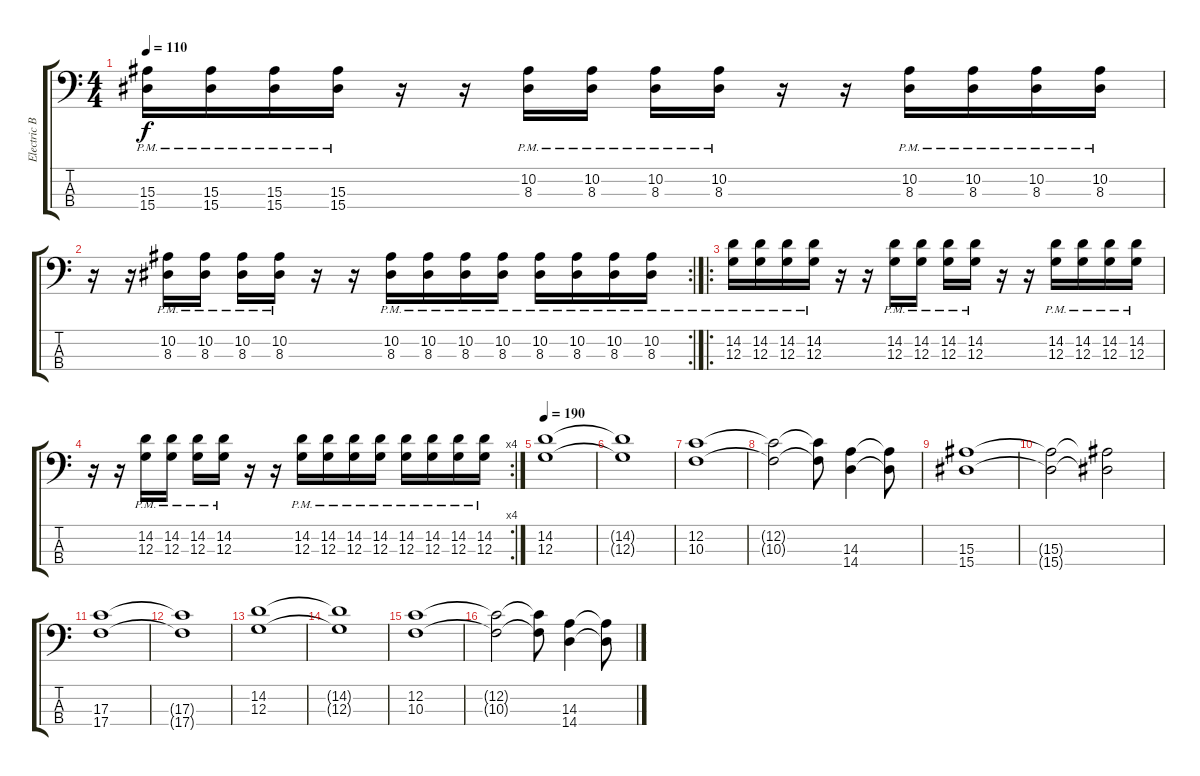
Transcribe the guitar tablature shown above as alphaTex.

\track ("Electric Bass" "Electric B") {instrument electricbassfinger}
\staff {score tabs}
\tuning (F3 C2 G1 C1) {hide}
\ts (4 4)
\tempo 110
\clef f4
\ks c
(15.3{pm} 15.4{pm}).16{dy f} (15.3{pm} 15.4{pm}).16 (15.3{pm} 15.4{pm}).16 (15.3{pm} 15.4{pm}).16 r.16 r.16 (10.2{pm} 8.3{pm}).16 (10.2{pm} 8.3{pm}).16 (10.2{pm} 8.3{pm}).16 (10.2{pm} 8.3{pm}).16 r.16 r.16 (10.2{pm} 8.3{pm}).16 (10.2{pm} 8.3{pm}).16 (10.2{pm} 8.3{pm}).16 (10.2{pm} 8.3{pm}).16 |
\rc 2
r.16 r.16 (10.2{pm} 8.3{pm}).16 (10.2{pm} 8.3{pm}).16 (10.2{pm} 8.3{pm}).16 (10.2{pm} 8.3{pm}).16 r.16 r.16 (10.2{pm} 8.3{pm}).16 (10.2{pm} 8.3{pm}).16 (10.2{pm} 8.3{pm}).16 (10.2{pm} 8.3{pm}).16 (10.2{pm} 8.3{pm}).16 (10.2{pm} 8.3{pm}).16 (10.2{pm} 8.3{pm}).16 (10.2{pm} 8.3{pm}).16 |
\ro
(14.2{pm} 12.3{pm}).16 (14.2{pm} 12.3{pm}).16 (14.2{pm} 12.3{pm}).16 (14.2{pm} 12.3{pm}).16 r.16 r.16 (14.2{pm} 12.3{pm}).16 (14.2{pm} 12.3{pm}).16 (14.2{pm} 12.3{pm}).16 (14.2{pm} 12.3{pm}).16 r.16 r.16 (14.2{pm} 12.3{pm}).16 (14.2{pm} 12.3{pm}).16 (14.2{pm} 12.3{pm}).16 (14.2{pm} 12.3{pm}).16 |
\rc 4
r.16 r.16 (14.2{pm} 12.3{pm}).16 (14.2{pm} 12.3{pm}).16 (14.2{pm} 12.3{pm}).16 (14.2{pm} 12.3{pm}).16 r.16 r.16 (14.2{pm} 12.3{pm}).16 (14.2{pm} 12.3{pm}).16 (14.2{pm} 12.3{pm}).16 (14.2{pm} 12.3{pm}).16 (14.2{pm} 12.3{pm}).16 (14.2{pm} 12.3{pm}).16 (14.2{pm} 12.3{pm}).16 (14.2{pm} 12.3{pm}).16 |
\tempo 190
(14.2 12.3).1 |
(14.2{t} 12.3{t}).1 |
(12.2 10.3).1 |
(12.2{t} 10.3{t}).2 (12.2{t} 10.3{t}).8 (14.3 14.4).4 (14.3{t} 14.4{t}).8 |
(15.3 15.4).1 |
(15.3{t} 15.4{t}).2 (15.3{t} 15.4{t}).2 |
(17.3 17.4).1 |
(17.3{t} 17.4{t}).1 |
(14.2 12.3).1 |
(14.2{t} 12.3{t}).1 |
(12.2 10.3).1 |
(12.2{t} 10.3{t}).2 (12.2{t} 10.3{t}).8 (14.3 14.4).4 (14.3{t} 14.4{t}).8
